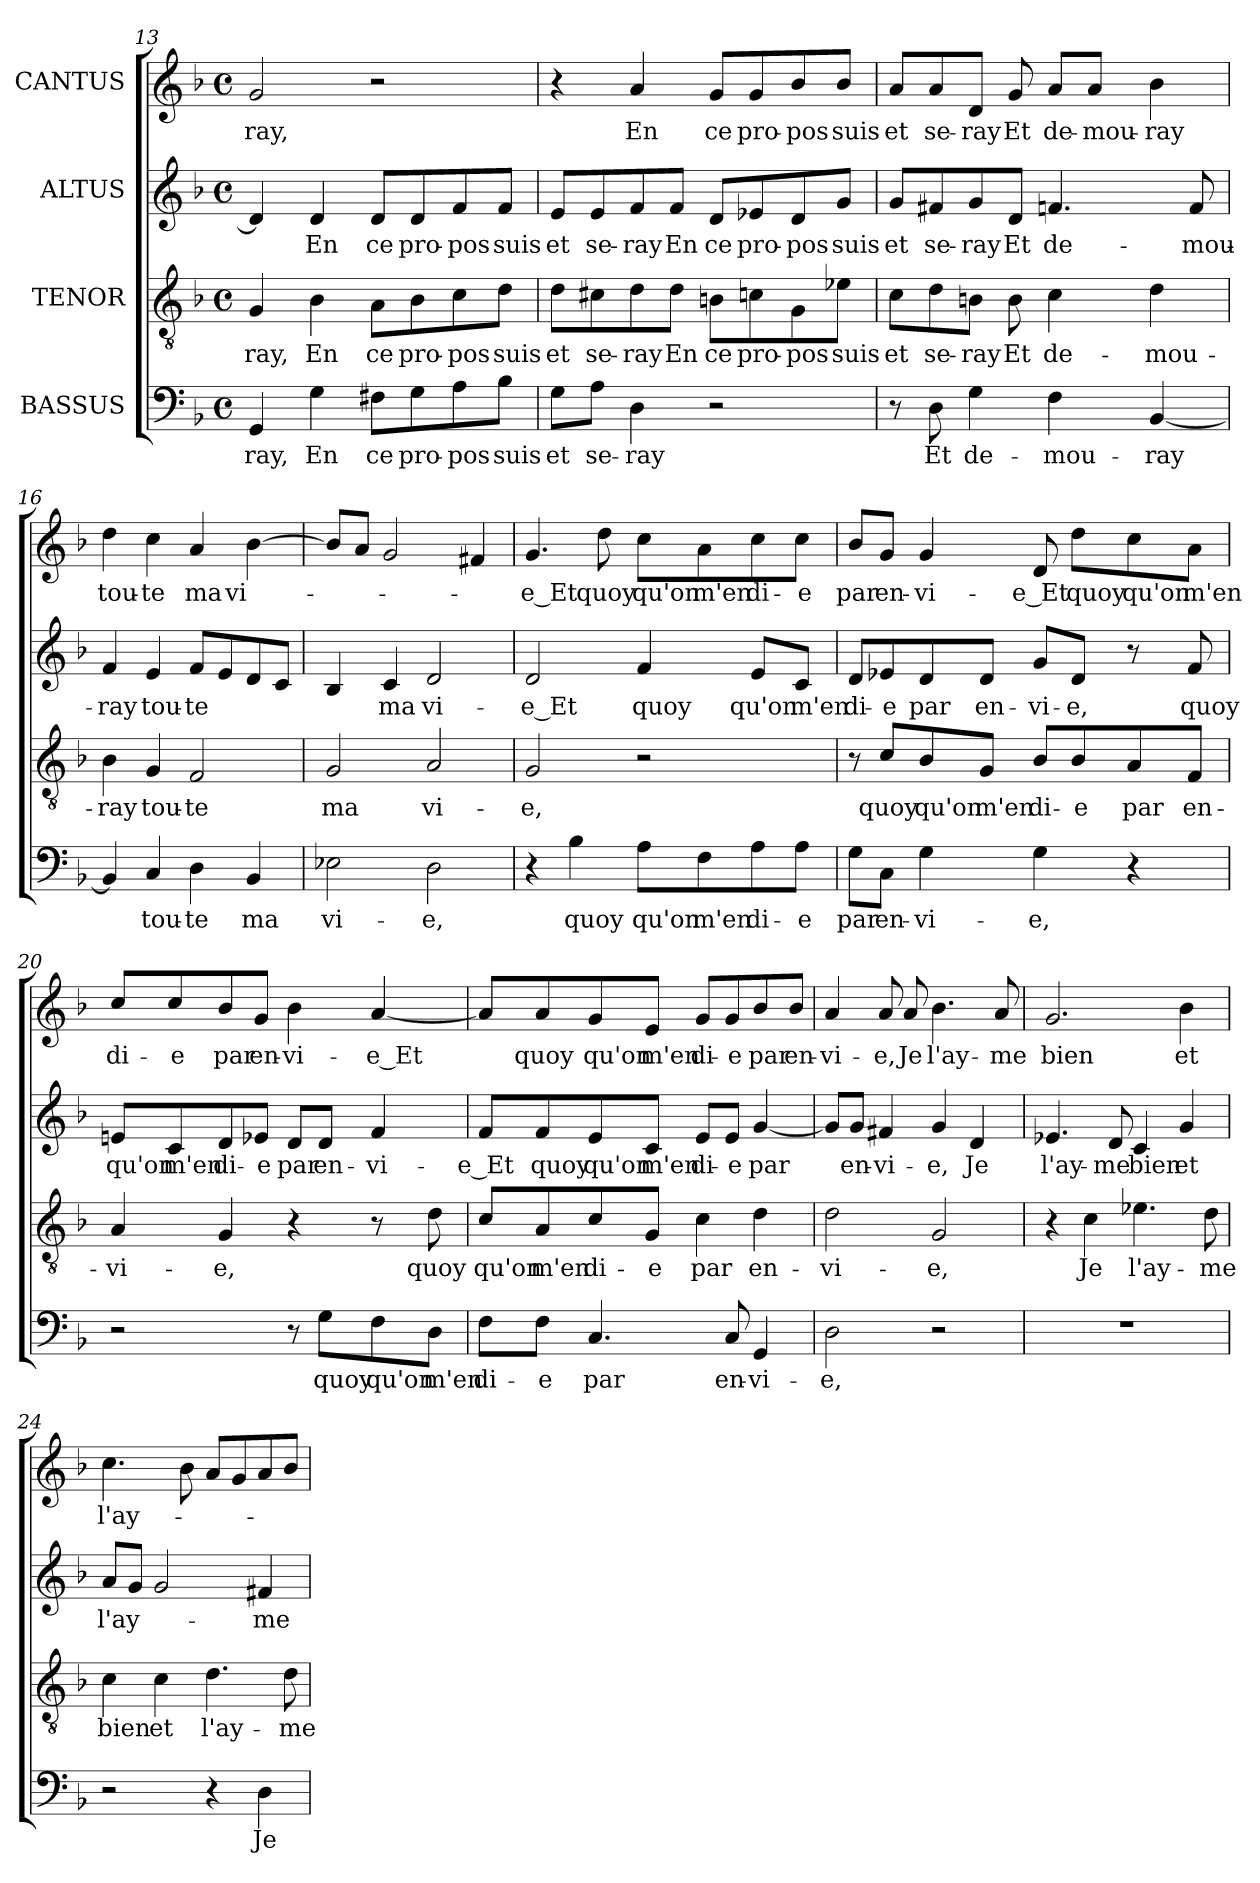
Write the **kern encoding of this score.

**kern	**text	**kern	**text	**kern	**text	**kern	**text
*part4	*part4	*part3	*part3	*part2	*part2	*part1	*part1
*staff4	*staff4	*staff3	*staff3	*staff2	*staff2	*staff1	*staff1
*I"BASSUS	*	*I"TENOR	*	*I"ALTUS	*	*I"CANTUS	*
*clefF4	*	*clefGv2	*	*clefG2	*	*clefG2	*
*k[b-]	*	*k[b-]	*	*k[b-]	*	*k[b-]	*
*F:	*	*F:	*	*F:	*	*F:	*
*M4/4	*	*M4/4	*	*M4/4	*	*M4/4	*
*met(c)	*	*met(c)	*	*met(c)	*	*met(c)	*
=13	=13	=13	=13	=13	=13	=13	=13
4GG/	-ray,	4G/	-ray,	4d/]	.	2g/	-ray,
4G\	En	4B-\	En	4d/	En	.	.
8F#X\L	ce	8A\L	ce	8d/L	ce	2r	.
8G\	pro-	8B-\	pro-	8d/	pro-	.	.
8A\	-pos	8c\	-pos	8f/	-pos	.	.
8B-\J	suis	8d\J	suis	8f/J	suis	.	.
=14	=14	=14	=14	=14	=14	=14	=14
8G\L	et	8d\L	et	8e/L	et	4r	.
8A\J	se-	8c#X\	se-	8e/	se-	.	.
4D\	-ray	8d\	-ray	8f/	-ray	4a/	En
.	.	8d\J	En	8f/J	En	.	.
2r	.	8Bn\L	ce	8d/L	ce	8g/L	ce
.	.	8cn\	pro-	8e-X/	pro-	8g/	pro-
.	.	8G\	-pos	8d/	-pos	8b-/	-pos
.	.	8e-X\J	suis	8g/J	suis	8b-/J	suis
=15	=15	=15	=15	=15	=15	=15	=15
8r	.	8c\L	et	8g/L	et	8a/L	et
8D\	Et	8d\	se-	8f#X/	se-	8a/	se-
4G\	de-	8Bn\J	-ray	8g/	-ray	8d/J	-ray
.	.	8B\	Et	8d/J	Et	8g/	Et
4F\	-mou-	4c\	de-	4.fn/	de-	8a/L	de-
.	.	.	.	.	.	8a/J	-mou-
[4BB-/	-ray	4d\	-mou-	.	.	4b-\	-ray
.	.	.	.	8f/	-mou-	.	.
!!LO:PB:g=z
=16	=16	=16	=16	=16	=16	=16	=16
4BB-/]	.	4B-\	-ray	4f/	-ray	4dd\	tou-
4C/	tou-	4G/	tou-	4e/	tou-	4cc\	-te
4D\	-te	2F/	-te	8f/L	-te	4a/	ma
.	.	.	.	8e/	.	.	.
4BB-/	ma	.	.	8d/	.	[4b-\	vi-
.	.	.	.	8c/J	.	.	.
=17	=17	=17	=17	=17	=17	=17	=17
2E-X\	vi-	2G/	ma	4B-/	.	8b-/L]	.
.	.	.	.	.	.	8a/J	.
.	.	.	.	4c/	ma	2g/	.
2D\	-e,	2A/	vi-	2d/	vi-	.	.
.	.	.	.	.	.	4f#X/	.
=18	=18	=18	=18	=18	=18	=18	=18
4r	.	2G/	-e,	2d/	-e_Et	4.g/	-e_Et
4B-\	quoy	.	.	.	.	.	.
.	.	.	.	.	.	8dd\	quoy
8A\L	qu'on	2r	.	4f/	quoy	8cc\L	qu'on
8F\	m'en	.	.	.	.	8a\	m'en
8A\	di-	.	.	8e/L	qu'on	8cc\	di-
8A\J	-e	.	.	8c/J	m'en	8cc\J	-e
=19	=19	=19	=19	=19	=19	=19	=19
8G\L	par	8r	.	8d/L	di-	8b-/L	par
8C\J	en-	8c/L	quoy	8e-X/	-e	8g/J	en-
4G\	-vi-	8B-/	qu'on	8d/	par	4g/	-vi-
.	.	8G/J	m'en	8d/J	en-	.	.
4G\	-e,	8B-/L	di-	8g/L	-vi-	8d/	-e_Et
.	.	8B-/	-e	8d/J	-e,	8dd\L	quoy
4r	.	8A/	par	8r	.	8cc\	qu'on
.	.	8F/J	en-	8f/	quoy	8a\J	m'en
!!LO:LB:g=z
=20	=20	=20	=20	=20	=20	=20	=20
2r	.	4A/	-vi-	8en/L	qu'on	8cc/L	di-
.	.	.	.	8c/	m'en	8cc/	-e
.	.	4G/	-e,	8d/	di-	8b-/	par
.	.	.	.	8e-X/J	-e	8g/J	en-
8r	.	4r	.	8d/L	par	4b-\	-vi-
8G\L	quoy	.	.	8d/J	en-	.	.
8F\	qu'on	8r	.	4f/	-vi-	[4a/	-e_Et
8D\J	m'en	8d\	quoy	.	.	.	.
=21	=21	=21	=21	=21	=21	=21	=21
8F\L	di-	8c/L	qu'on	8f/L	-e_Et	8a/L]	.
8F\J	-e	8A/	m'en	8f/	quoy	8a/	quoy
4.C/	par	8c/	di-	8e/	qu'on	8g/	qu'on
.	.	8G/J	-e	8c/J	m'en	8e/J	m'en
.	.	4c\	par	8e/L	di-	8g/L	di-
8C/	en-	.	.	8e/J	-e	8g/	-e
4GG/	-vi-	4d\	en-	[4g/	par	8b-/	par
.	.	.	.	.	.	8b-/J	en-
=22	=22	=22	=22	=22	=22	=22	=22
2D\	-e,	2d\	-vi-	8g/L]	.	4a/	-vi-
.	.	.	.	8g/J	en-	.	.
.	.	.	.	4f#X/	-vi-	8a/	-e,
.	.	.	.	.	.	8a/	Je
2r	.	2G/	-e,	4g/	-e,	4.b-\	l'ay-
.	.	.	.	4d/	Je	.	.
.	.	.	.	.	.	8a/	-me
=23	=23	=23	=23	=23	=23	=23	=23
1r	.	4r	.	4.e-X/	l'ay-	2.g/	bien
.	.	4c\	Je	.	.	.	.
.	.	.	.	8d/	-me	.	.
.	.	4.e-X\	l'ay-	4c/	bien	.	.
.	.	.	.	4g/	et	4b-\	et
.	.	8d\	-me	.	.	.	.
!!LO:LB:g=z
=24	=24	=24	=24	=24	=24	=24	=24
2r	.	4c\	bien	8a/L	l'ay-	4.cc\	l'ay-
.	.	.	.	8g/J	.	.	.
.	.	4c\	et	2g/	.	.	.
.	.	.	.	.	.	8b-\	.
4r	.	4.d\	l'ay-	.	.	8a/L	.
.	.	.	.	.	.	8g/	.
4D\	Je	.	.	4f#X/	-me-	8a/	.
.	.	8d\	-me-	.	.	8b-/J	.
=	=	=	=	=	=	=	=
*-	*-	*-	*-	*-	*-	*-	*-
